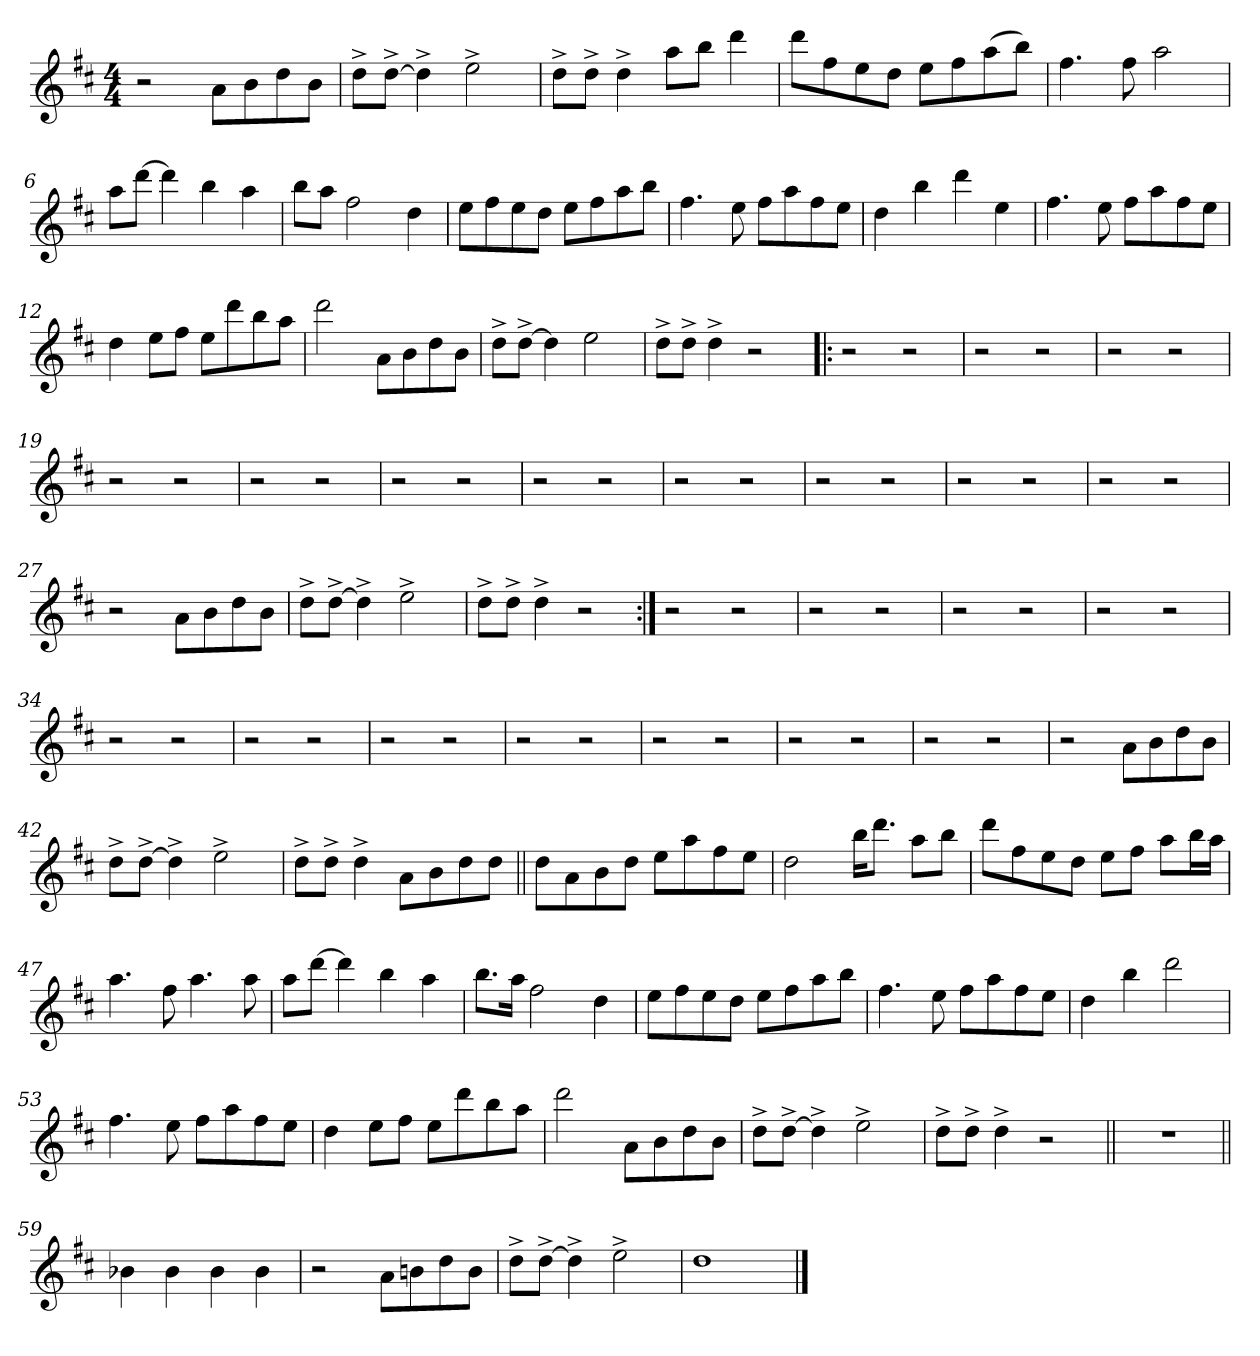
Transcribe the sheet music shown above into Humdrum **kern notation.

**kern
*part1
*staff1
!!LO:PB:g=z
*clefG2
*k[f#c#]
*D:
*M4/4
*MM75
=1
2r
8ai\L
8bi\
8ddi\
8bi\J
=2
8dd^i\L
[>8dd^i\J
4dd^i\]
2ee^i\
=3
8dd^i\L
8dd^i\J
4dd^i\
8aai\L
8bbi\J
4dddi\
=4
8dddi\L
8ff#i\
8eei\
8ddi\J
8eei\L
8ff#i\
(8aai\
8bbi\J)
=5
4.ff#i\
8ff#i\
2aai\
!!LO:LB:g=z
=6
8aai\L
[>8dddi\J
4dddi\]
4bbi\
4aai\
=7
8bbi\L
8aai\J
2ff#i\
4ddi\
=8
8eei\L
8ff#i\
8eei\
8ddi\J
8eei\L
8ff#i\
8aai\
8bbi\J
=9
4.ff#i\
8eei\
8ff#i\L
8aai\
8ff#i\
8eei\J
=10
4ddi\
4bbi\
4dddi\
4eei\
!!LO:LB:g=z
=11
4.ff#i\
8eei\
8ff#i\L
8aai\
8ff#i\
8eei\J
=12
4ddi\
8eei\L
8ff#i\J
8eei\L
8dddi\
8bbi\
8aai\J
=13
2dddi\
8ai\L
8bi\
8ddi\
8bi\J
=14
8dd^i\L
[>8dd^i\J
4ddi\]
2eei\
=15
8dd^i\L
8dd^i\J
4dd^i\
2r
!!LO:LB:g=z
=16!|:
2r
2r
=17
2r
2r
=18
2r
2r
=19
2r
2r
=20
2r
2r
=21
2r
2r
=22
2r
2r
!!LO:LB:g=z
=23
2r
2r
=24
2r
2r
=25
2r
2r
=26
2r
2r
=27
2r
8ai\L
8bi\
8ddi\
8bi\J
=28
8dd^i\L
[>8dd^i\J
4dd^i\]
2ee^i\
!!LO:LB:g=z
=29
8dd^i\L
8dd^i\J
4dd^i\
2r
=30:|!
2r
2r
=31
2r
2r
=32
2r
2r
=33
2r
2r
=34
2r
2r
=35
2r
2r
!!LO:LB:g=z
=36
2r
2r
=37
2r
2r
=38
2r
2r
=39
2r
2r
=40
2r
2r
=41
2r
8ai\L
8bi\
8ddi\
8bi\J
=42
8dd^i\L
[>8dd^i\J
4dd^i\]
2ee^i\
!!LO:LB:g=z
=43
8dd^i\L
8dd^i\J
4dd^i\
8ai\L
8bi\
8ddi\
8ddi\J
=44||
8ddi\L
8ai\
8bi\
8ddi\J
8eei\L
8aai\
8ff#i\
8eei\J
=45
2ddi\
16bbi\KL
8.dddi\J
8aai\L
8bbi\J
=46
8dddi\L
8ff#i\
8eei\
8ddi\J
8eei\L
8ff#i\J
8aai\L
16bbi\L
16aai\JJ
=47
4.aai\
8ff#i\
4.aai\
8aai\
!!LO:LB:g=z
=48
8aai\L
[>8dddi\J
4dddi\]
4bbi\
4aai\
=49
8.bbi\L
16aai\Jk
2ff#i\
4ddi\
=50
8eei\L
8ff#i\
8eei\
8ddi\J
8eei\L
8ff#i\
8aai\
8bbi\J
=51
4.ff#i\
8eei\
8ff#i\L
8aai\
8ff#i\
8eei\J
=52
4ddi\
4bbi\
2dddi\
!!LO:LB:g=z
=53
4.ff#i\
8eei\
8ff#i\L
8aai\
8ff#i\
8eei\J
=54
4ddi\
8eei\L
8ff#i\J
8eei\L
8dddi\
8bbi\
8aai\J
=55
2dddi\
8ai\L
8bi\
8ddi\
8bi\J
=56
8dd^i\L
[>8dd^i\J
4dd^i\]
2ee^i\
!!LO:LB:g=z
=57
8dd^i\L
8dd^i\J
4dd^i\
2r
=58||
1r
=59||
4b-i
4b-i
4b-i
4b-i
=60
2r
8ai\L
8bni\
8ddi\
8bi\J
=61
8dd^i\L
[>8dd^i\J
4dd^i\]
2ee^i\
=62
1ddi
==
*-
